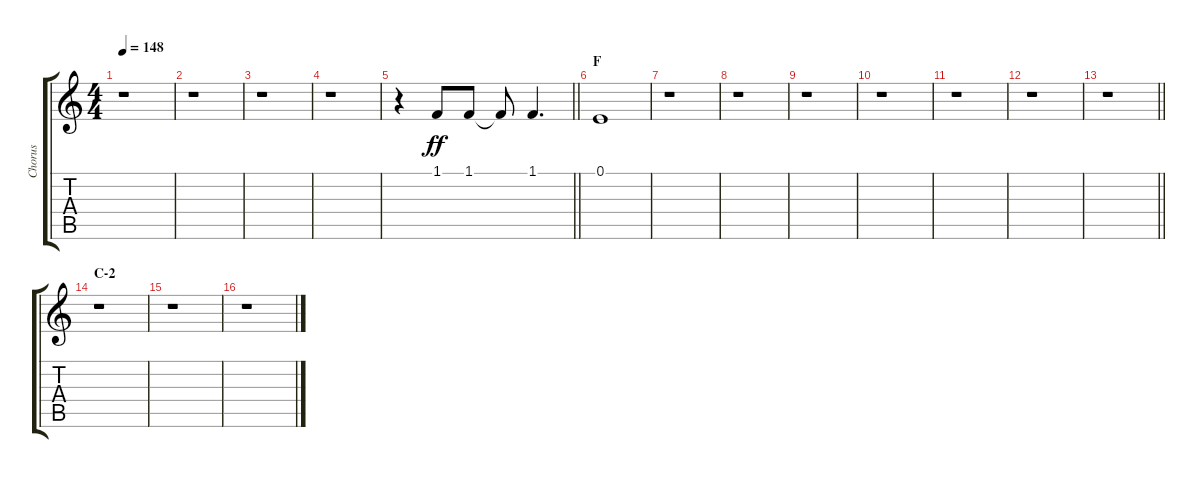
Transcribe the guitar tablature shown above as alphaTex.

\track ("Chorus" "Chorus") {instrument voiceoohs}
\staff {score tabs}
\tuning (E4 B3 G3 D3 A2 E2) {hide}
\ts (4 4)
\tempo 148
\clef g2
\ks c
r.1{dy ff} |
r.1 |
r.1 |
r.1 |
\barLineRight lightlight
r.4 1.1.8 1.1.8 1.1{t}.8 1.1.4{d} |
\section ("" "F")
0.1.1 |
r.1 |
r.1 |
r.1 |
r.1 |
r.1 |
r.1 |
\barLineRight lightlight
r.1 |
\section ("" "C-2")
r.1 |
r.1 |
r.1
